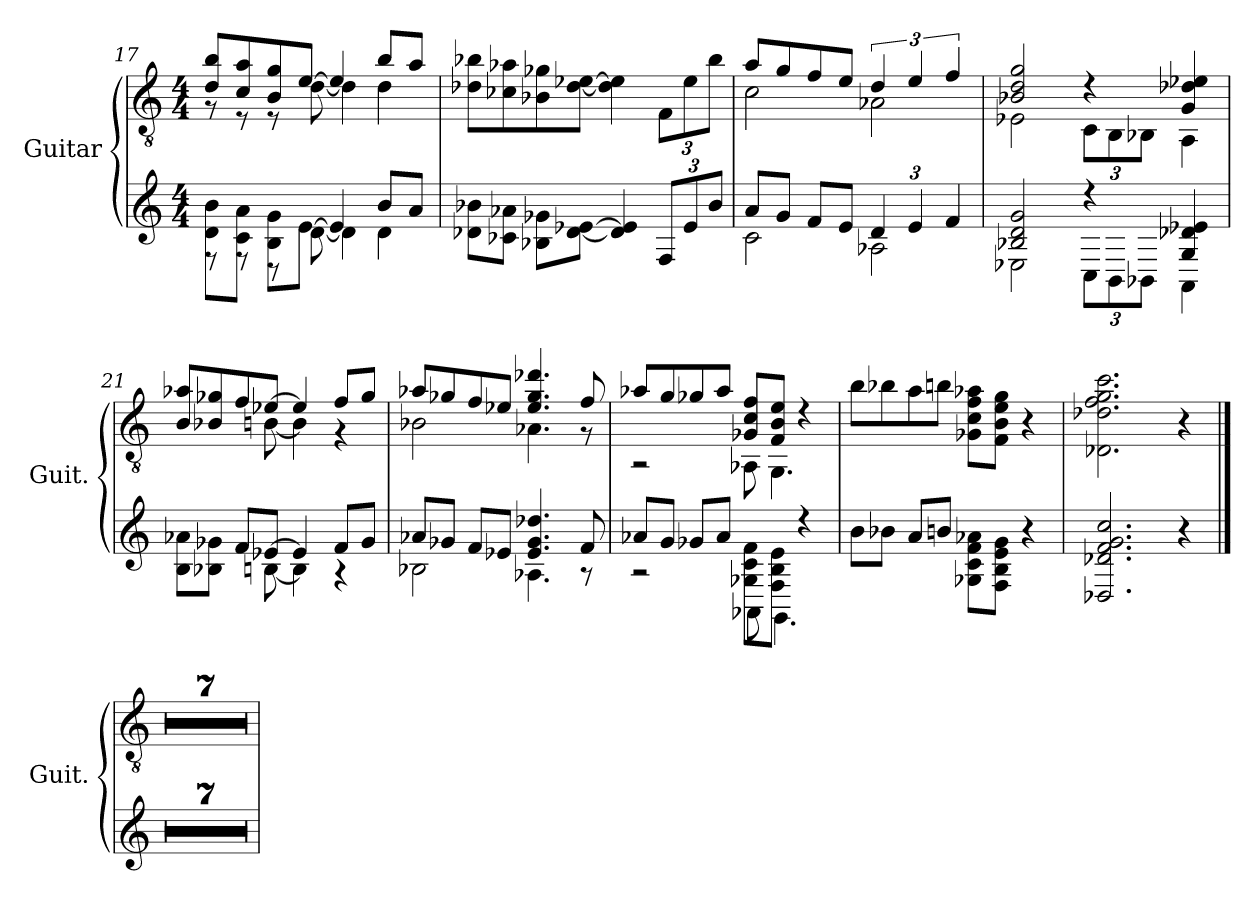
**kern	**kern
*part1	*part1
*staff2	*staff1
*I"Guitar	*
*I'Guit.	*
!!LO:PB:g=z
*	*clefGv2
*k[]	*k[]
*M4/4	*M4/4
=17	=17
*^	*^
8d\ 8b\L	8r	8d/ 8b/L	8r
8c\ 8a\J	8r	8c/ 8a/	8r
8B\ 8g\L	8r	8B/ 8g/	8r
[8eJ	[8d	[8e/J	[8d\
4e]	4d]	4e/]	4d\]
8bL	4d	8b/L	4d\
8aJ	.	8a/J	.
*v	*v	*	*
*	*v	*v
=18	=18
8d-\ 8b-\L	8d-X\ 8b-X\L
8c-\ 8a-\J	8c-X\ 8a-X\
8B-\ 8g-\L	8B-X\ 8g-X\
[8d-\ [8e-\J	[8d-\ [8e-X\J
4d-] 4e-]	4d-\] 4e-\]
*Xbrackettup	*Xbrackettup
12FL	12F\L
12e-	12e-\
12b-J	12b-\J
=19	=19
*^	*^
8aL	2c	8a/L	2c\
8gJ	.	8g/	.
8fL	.	8f/	.
8eJ	.	8e/J	.
*	*	*brackettup	*
6d	2A-	6d/	2A-X\
6e	.	6e/	.
6f	.	6f/	.
=20	=20	=20	=20
2B- 2d 2g	2E-	2B-X/ 2d/ 2g/	2E-X\
*	*	*	*Xbrackettup
4r	12CL	4r	12C\L
.	12BB	.	12BB\
.	12BB-J	.	12BB-X\J
4G 4d- 4e-	4AA	4G/ 4d-X/ 4e-X/	4AA\
!!LO:LB:g=z	!!
=21	=21	=21	=21
8B\ 8a-X\L	4.ryy	8B/ 8a-X/L	4.ryy
8B-X\ 8g-X\J	.	8B-X/ 8g-X/	.
8fL	.	8f/	.
[8e-XJ	[8Bn	[8e-X/J	[8Bn\
4e-]	4B]	4e-/]	4B\]
8fL	4r	8f/L	4r
8g-J	.	8g-/J	.
=22	=22	=22	=22
8a-XL	2B-X	8a-X/L	2B-X\
8g-XJ	.	8g-X/	.
8fL	.	8f/	.
8e-XJ	.	8e-X/J	.
4.e- 4.g- 4.dd-X	4.A-X	4.e-/ 4.g-/ 4.dd-X/	4.A-X\
8f	8r	8f/	8r
=23	=23	=23	=23
8a-XL	2r	8a-X/L	2r
8gJ	.	8g/	.
8g-XL	.	8g-X/	.
8a-J	.	8a-/J	.
8G-X\ 8c\ 8f\L	8AA-X	8G-X/ 8c/ 8f/L	8AA-X\
8F\ 8B\ 8e\J	4.GG	8F/ 8B/ 8e/J	4.GG\
4r	.	4r	.
*v	*v	*	*
*	*v	*v
=24	=24
8bL	8b\L
8b-J	8b-X\
8aL	8a\
8bJ	8bn\J
8G-\ 8c\ 8f\ 8a-\L	8G-X\ 8c\ 8f\ 8a-X\L
8F\ 8B\ 8e\ 8g\J	8F\ 8B\ 8e\ 8g\J
4r	4r
!!LO:LB:g=z
=25	=25
2.D- 2.d- 2.f 2.g 2.cc	2.D-X\ 2.d-X\ 2.f\ 2.g\ 2.cc\
4r	4r
==26	==26
1r	1r
=27	=27
1r	1r
=28	=28
1r	1r
=29	=29
1r	1r
=30	=30
1r	1r
=31	=31
1r	1r
=32	=32
1r	1r
=	=
*-	*-
